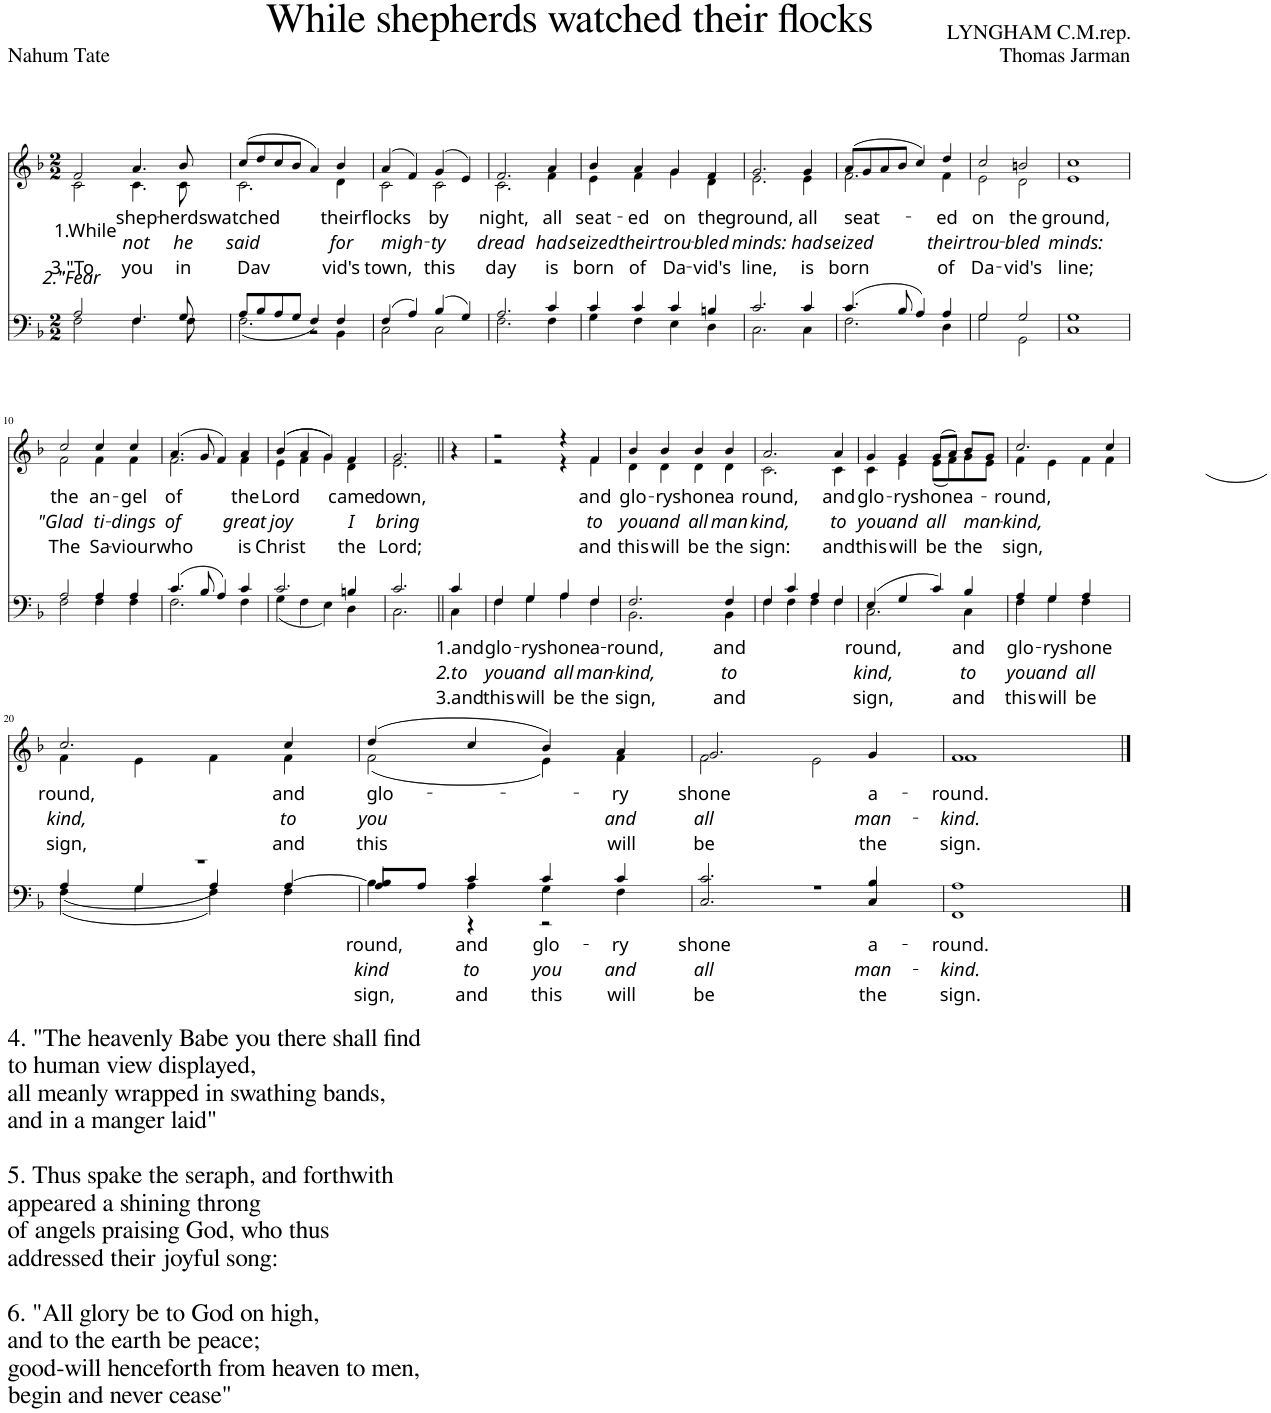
**kern	**text	**text	**text	**kern	**text	**text	**text
*part1	*part1	*part1	*part1	*part1	*part1	*part1	*part1
*staff2	*staff2	*staff2	*staff2	*staff1	*staff1	*staff1	*staff1
*I"Voice	*	*	*	*	*	*	*
*clefF4	*	*	*	*clefG2	*	*	*
*k[b-]	*	*	*	*k[b-]	*	*	*
*F:	*	*	*	*F:	*	*	*
*M2/2	*	*	*	*M2/2	*	*	*
=1	=1	=1	=1	=1	=1	=1	=1
*^	*	*	*	*	*	*	*
!	!	!	!	!	!	!LO:LY:b	!LO:LY:b	!LO:LY:b
*	*	*	*	*	*^	*	*	*
2A/	2F\	.	.	.	2f/	2c\	1.While	2."Fear	3."To
!	!	!	!	!	!	!	!LO:LY:b	!LO:LY:b	!LO:LY:b
4.F/	4.F\	.	.	.	4.a/	4.c\	shep-	not	you
!	!	!	!	!	!	!	!LO:LY:b	!LO:LY:b	!LO:LY:b
8G/	8F\	.	.	.	8b-/	8c\	-herds	he	in
=2	=2	=2	=2	=2	=2	=2	=2	=2	=2
*	*^	*	*	*	*	*	*	*	*
!	!	!	!	!	!	!	!	!LO:LY:b	!LO:LY:b	!LO:LY:b
8ryy	2.F\	8A/L	.	.	.	(8cc/L	2.c\	watched	said	Dav-
8ryy	.	8B-/	.	.	.	8dd/	.	.	.	.
8ryy	.	8A/	.	.	.	8cc/	.	.	.	.
8ryy	.	8G/J	.	.	.	8b-/J	.	.	.	.
4F/	.	2r	.	.	.	4a/)	.	.	.	.
!	!	!	!	!	!	!	!	!LO:LY:b	!LO:LY:b	!LO:LY:b
4F/	4BB-\	.	.	.	.	4b-/	4d\	their	for	-vid's
*	*v	*v	*	*	*	*	*	*	*	*
=3	=3	=3	=3	=3	=3	=3	=3	=3	=3
!	!	!	!	!	!	!	!LO:LY:b	!LO:LY:b	!LO:LY:b
4F/	2C\	.	.	.	(4a/	2c\	flocks	migh-	town,
4A/	.	.	.	.	4f/)	.	.	.	.
!	!	!	!	!	!	!	!LO:LY:b	!LO:LY:b	!LO:LY:b
4B-/	2C\	.	.	.	(4g/	2c\	by	-ty	this
4G/	.	.	.	.	4e/)	.	.	.	.
=4	=4	=4	=4	=4	=4	=4	=4	=4	=4
!	!	!	!	!	!	!	!LO:LY:b	!LO:LY:b	!LO:LY:b
2.A/	2.F\	.	.	.	2.f/	2.c\	night,	dread	day
!	!	!	!	!	!	!	!LO:LY:b	!LO:LY:b	!LO:LY:b
4c/	4F\	.	.	.	4a/	4f\	all	had	is
=5	=5	=5	=5	=5	=5	=5	=5	=5	=5
!	!	!	!	!	!	!	!LO:LY:b	!LO:LY:b	!LO:LY:b
4c/	4G\	.	.	.	4b-/	4e\	seat-	seized	born
!	!	!	!	!	!	!	!LO:LY:b	!LO:LY:b	!LO:LY:b
4c/	4F\	.	.	.	4a/	4f\	-ed	their	of
!	!	!	!	!	!	!	!LO:LY:b	!LO:LY:b	!LO:LY:b
4c/	4E\	.	.	.	4g/	4g\	on	trou-	Da-
!	!	!	!	!	!	!	!LO:LY:b	!LO:LY:b	!LO:LY:b
4Bn/	4D\	.	.	.	4f/	4d\	the	-bled	-vid's
=6	=6	=6	=6	=6	=6	=6	=6	=6	=6
!	!	!	!	!	!	!	!LO:LY:b	!LO:LY:b	!LO:LY:b
2.c/	2.C\	.	.	.	2.g/	2.e\	ground,	minds:	line,
!	!	!	!	!	!	!	!LO:LY:b	!LO:LY:b	!LO:LY:b
4c/	4C\	.	.	.	4g/	4e\	all	had	is
=7	=7	=7	=7	=7	=7	=7	=7	=7	=7
!	!	!	!	!	!	!	!LO:LY:b	!LO:LY:b	!LO:LY:b
4.c/	2.F\	.	.	.	(8a/L	2.f\	seat-	seized	born
.	.	.	.	.	8g/	.	.	.	.
.	.	.	.	.	8a/	.	.	.	.
8B-/	.	.	.	.	8b-/J	.	.	.	.
4A/	.	.	.	.	4cc/)	.	.	.	.
!	!	!	!	!	!	!	!LO:LY:b	!LO:LY:b	!LO:LY:b
4A/	4D\	.	.	.	4dd/	4f\	-ed	their	of
=8	=8	=8	=8	=8	=8	=8	=8	=8	=8
!	!	!	!	!	!	!	!LO:LY:b	!LO:LY:b	!LO:LY:b
2G/	2G\	.	.	.	2cc/	2e\	on	trou-	Da-
!	!	!	!	!	!	!	!LO:LY:b	!LO:LY:b	!LO:LY:b
2G/	2GG\	.	.	.	2bn/	2d\	the	-bled	-vid's
=9	=9	=9	=9	=9	=9	=9	=9	=9	=9
!	!	!	!	!	!	!	!LO:LY:b	!LO:LY:b	!LO:LY:b
1G	1C	.	.	.	1cc	1e	ground,	minds:	line;
!!LO:LB:g=z	!!
=10	=10	=10	=10	=10	=10	=10	=10	=10	=10
!	!	!	!	!	!	!	!LO:LY:b	!LO:LY:b	!LO:LY:b
2A/	2F\	.	.	.	2cc/	2f\	the	"Glad	The
!	!	!	!	!	!	!	!LO:LY:b	!LO:LY:b	!LO:LY:b
4A/	4F\	.	.	.	4cc/	4f\	an-	ti-	Sa-
!	!	!	!	!	!	!	!LO:LY:b	!LO:LY:b	!LO:LY:b
4A/	4F\	.	.	.	4cc/	4f\	-gel	-dings	-viour
=11	=11	=11	=11	=11	=11	=11	=11	=11	=11
!	!	!	!	!	!	!	!LO:LY:b	!LO:LY:b	!LO:LY:b
4.c/	2.F\	.	.	.	(4.a/	2.f\	of	of	who
8B-/	.	.	.	.	8g/	.	.	.	.
4A/	.	.	.	.	4f/)	.	.	.	.
!	!	!	!	!	!	!	!LO:LY:b	!LO:LY:b	!LO:LY:b
4c/	4F\	.	.	.	4a/	4f\	the	great	is
=12	=12	=12	=12	=12	=12	=12	=12	=12	=12
!	!	!	!	!	!	!	!LO:LY:b	!LO:LY:b	!LO:LY:b
2.c/	4G\	.	.	.	((4b-/	4e\	Lord	joy	Christ
.	4F\	.	.	.	4a/	4f\	.	.	.
.	4E\	.	.	.	4g/))	4g\	.	.	.
!	!	!	!	!	!	!	!LO:LY:b	!LO:LY:b	!LO:LY:b
4Bn/	4D\	.	.	.	4f/	4d\	came	I	the
=13	=13	=13	=13	=13	=13	=13	=13	=13	=13
!	!	!	!	!	!	!	!LO:LY:b	!LO:LY:b	!LO:LY:b
2.c/	2.C\	.	.	.	2.g/	2.e\	down,	bring	Lord;
=14||	=14||	=14||	=14||	=14||	=14||	=14||	=14||	=14||	=14||
!	!	!LO:LY:b	!LO:LY:b	!LO:LY:b	!	!	!	!	!
*	*	*	*	*	*v	*v	*	*	*
4c/	4C\	1.and	2.to	3.and	4r	.	.	.
=15	=15	=15	=15	=15	=15	=15	=15	=15
!	!	!LO:LY:b	!LO:LY:b	!LO:LY:b	!	!	!	!
*	*	*	*	*	*^	*	*	*
4F/	4F\	glo-	you	this	2r	2r	.	.	.
!	!	!LO:LY:b	!LO:LY:b	!LO:LY:b	!	!	!	!	!
4G/	4G\	-ry	and	will	.	.	.	.	.
!	!	!LO:LY:b	!LO:LY:b	!LO:LY:b	!	!	!	!	!
4A/	4A\	shone	all	be	4r	4r	.	.	.
!	!	!LO:LY:b	!LO:LY:b	!LO:LY:b	!	!	!LO:LY:b	!LO:LY:b	!LO:LY:b
4F/	4F\	a-	man-	the	4f/	4f\	and	to	and
=16	=16	=16	=16	=16	=16	=16	=16	=16	=16
!	!	!LO:LY:b	!LO:LY:b	!LO:LY:b	!	!	!LO:LY:b	!LO:LY:b	!LO:LY:b
2.F/	2.BB-\	-round,	-kind,	sign,	4b-/	4d\	glo-	you	this
!	!	!	!	!	!	!	!LO:LY:b	!LO:LY:b	!LO:LY:b
.	.	.	.	.	4b-/	4d\	-ry	and	will
!	!	!	!	!	!	!	!LO:LY:b	!LO:LY:b	!LO:LY:b
.	.	.	.	.	4b-/	4d\	shone	all	be
!	!	!LO:LY:b	!LO:LY:b	!LO:LY:b	!	!	!LO:LY:b	!LO:LY:b	!LO:LY:b
4F/	4BB-\	and	to	and	4b-/	4d\	a-	man-	the
=17	=17	=17	=17	=17	=17	=17	=17	=17	=17
*	*^	*	*	*	*	*	*	*	*
!	!	!	!	!	!	!	!	!LO:LY:b	!LO:LY:b	!LO:LY:b
1ryy	4F/	4F\	.	.	.	2.a/	2.c\	round,	kind,	sign:
.	4c/	4F\	.	.	.	.	.	.	.	.
.	4A/	4F\	.	.	.	.	.	.	.	.
!	!	!	!	!	!	!	!	!LO:LY:b	!LO:LY:b	!LO:LY:b
.	4F/	4F\	.	.	.	4a/	4c\	and	to	and
=18	=18	=18	=18	=18	=18	=18	=18	=18	=18	=18
!	!	!	!LO:LY:b	!LO:LY:b	!LO:LY:b	!	!	!LO:LY:b	!LO:LY:b	!LO:LY:b
*	*v	*v	*	*	*	*	*	*	*	*
4E/	2.C\	-round,	-kind,	sign,	4g/	4c\	glo-	you	this
!	!	!	!	!	!	!	!LO:LY:b	!LO:LY:b	!LO:LY:b
4G/	.	.	.	.	4g/	4e\	-ry	and	will
!	!	!	!	!	!	!	!LO:LY:b	!LO:LY:b	!LO:LY:b
4c/	.	.	.	.	(8g/L	(8e\L	shone	all	be
.	.	.	.	.	8a/J)	8f\)	.	.	.
!	!	!LO:LY:b	!LO:LY:b	!LO:LY:b	!	!	!LO:LY:b	!LO:LY:b	!LO:LY:b
4B-/	4C\	and	to	and	8b-/L	8g\	a-	man-	the
.	.	.	.	.	8g/J	8e\J	.	.	.
=19	=19	=19	=19	=19	=19	=19	=19	=19	=19
!	!	!LO:LY:b	!LO:LY:b	!LO:LY:b	!	!	!LO:LY:b	!LO:LY:b	!LO:LY:b
4A/	4F\	glo-	you	this	2.cc/	(4f\	-round,	-kind,	sign,
!	!	!LO:LY:b	!LO:LY:b	!LO:LY:b	!	!	!	!	!
4G/	4G\	-ry	and	will	.	4e\	.	.	.
!	!	!LO:LY:b	!LO:LY:b	!LO:LY:b	!	!	!	!	!
4A/	4F\	shone	all	be	.	4f\)	.	.	.
4ryy	4ryy	.	.	.	4cc/	4f\	.	.	.
!!LO:LB:g=z	!!
=20	=20	=20	=20	=20	=20	=20	=20	=20	=20
*	*^	*	*	*	*	*	*	*	*
!	!	!	!	!	!	!	!	!LO:LY:b	!LO:LY:b	!LO:LY:b
1r	4A/	4F\	.	.	.	2.cc/	4f\	round,	kind,	sign,
.	4G/	4G\	.	.	.	.	4e\	.	.	.
.	4A/	4F\	.	.	.	.	4f\	.	.	.
!	!	!	!	!	!	!	!	!LO:LY:b	!LO:LY:b	!LO:LY:b
.	[4A/	4F\	.	.	.	4cc/	4f\	and	to	and
=21	=21	=21	=21	=21	=21	=21	=21	=21	=21	=21
!	!	!	!LO:LY:b	!LO:LY:b	!LO:LY:b	!	!	!LO:LY:b	!LO:LY:b	!LO:LY:b
4B-/	4B-\	8A/L]	-round,	-kind	sign,	(4dd/	(2f\	glo-	you	this
.	.	8A/J	.	.	.	.	.	.	.	.
!	!	!	!LO:LY:b	!LO:LY:b	!LO:LY:b	!	!	!	!	!
4c/	4A\	4r	and	to	and	4cc/	.	.	.	.
!	!	!	!LO:LY:b	!LO:LY:b	!LO:LY:b	!	!	!	!	!
4c/	4G\	2r	glo-	you	this	4b-/)	4e\)	.	.	.
!	!	!	!LO:LY:b	!LO:LY:b	!LO:LY:b	!	!	!LO:LY:b	!LO:LY:b	!LO:LY:b
4c/	4F\	.	-ry	and	will	4a/	4f\	-ry	and	will
*	*v	*v	*	*	*	*	*	*	*	*
=22	=22	=22	=22	=22	=22	=22	=22	=22	=22
!	!	!LO:LY:b	!LO:LY:b	!LO:LY:b	!	!	!LO:LY:b	!LO:LY:b	!LO:LY:b
2.C/ 2.c/	1r	shone	all	be	2.g/	2f\	shone	all	be
.	.	.	.	.	.	2e\	.	.	.
!	!	!LO:LY:b	!LO:LY:b	!LO:LY:b	!	!	!LO:LY:b	!LO:LY:b	!LO:LY:b
4C/ 4B-/	.	a-	man-	the	4g/	.	a-	man-	the
*v	*v	*	*	*	*	*	*	*	*
=23	=23	=23	=23	=23	=23	=23	=23	=23
!	!LO:LY:b	!LO:LY:b	!LO:LY:b	!	!	!LO:LY:b	!LO:LY:b	!LO:LY:b
1FF 1A	-round.	-kind.	sign.	1f	1f	-round.	-kind.	sign.
*	*	*	*	*v	*v	*	*	*
==	==	==	==	==	==	==	==
*-	*-	*-	*-	*-	*-	*-	*-
